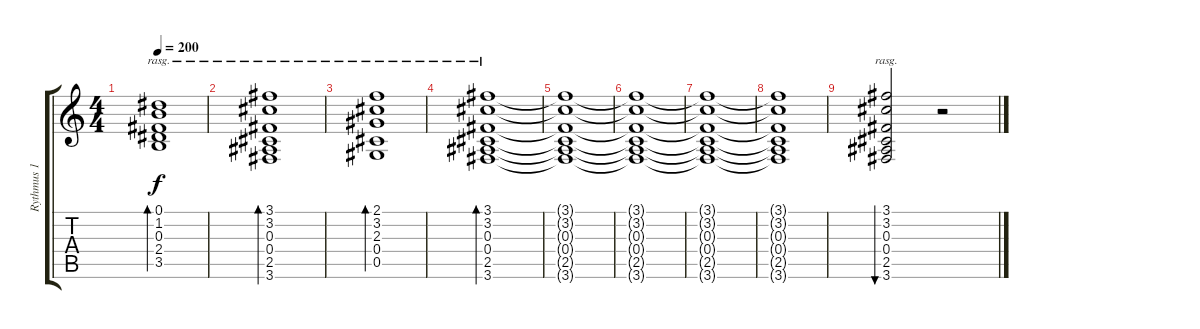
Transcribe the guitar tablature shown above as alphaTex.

\track ("Rythmus 1" "Rythmus 1") {instrument overdrivenguitar}
\staff {score tabs}
\tuning (Eb4 Bb3 Gb3 Db3 Ab2 Eb2) {hide}
\ts (4 4)
\tempo 200
\clef g2
\ks c
(0.1 1.2 0.3 2.4 3.5).1{bd 480 rasg ii dy f} |
(3.1 3.2 0.3 0.4 2.5 3.6).1{bd 480 rasg ii} |
(2.1 3.2 2.3 0.4 0.5).1{bd 480 rasg ii} |
(3.1 3.2 0.3 0.4 2.5 3.6).1{bd 480 rasg ii} |
(3.1{t} 3.2{t} 0.3{t} 0.4{t} 2.5{t} 3.6{t}).1 |
(3.1{t} 3.2{t} 0.3{t} 0.4{t} 2.5{t} 3.6{t}).1 |
(3.1{t} 3.2{t} 0.3{t} 0.4{t} 2.5{t} 3.6{t}).1 |
(3.1{t} 3.2{t} 0.3{t} 0.4{t} 2.5{t} 3.6{t}).1 |
(3.1 3.2 0.3 0.4 2.5 3.6).2{bu 480 rasg ii} r.2
